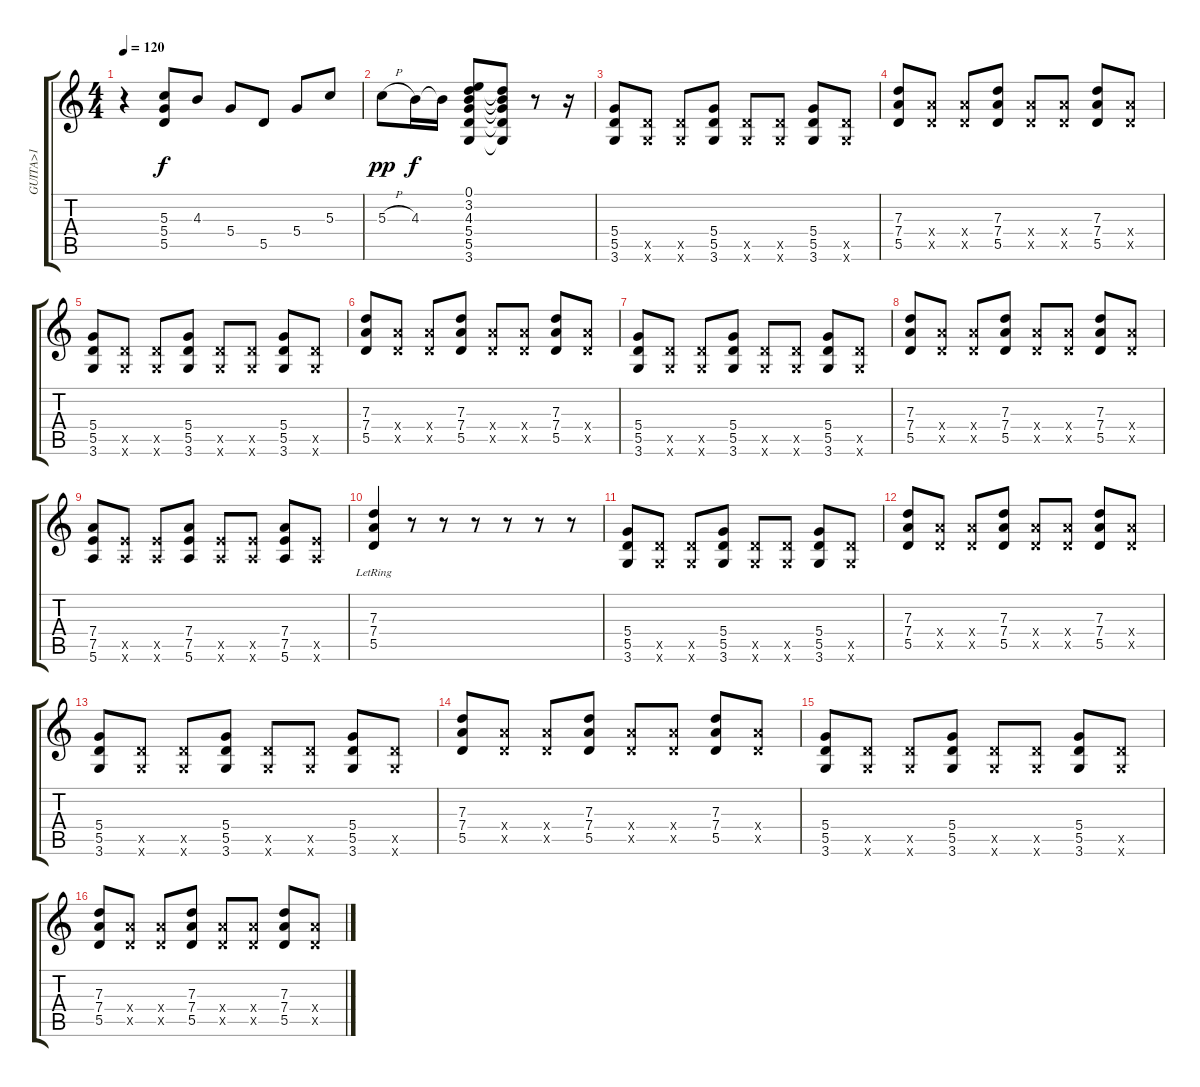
\track ("GUITA>1" "GUITA>1") {instrument acousticguitarnylon}
\staff {score tabs}
\tuning (E4 B3 G3 D3 A2 E2) {hide}
\ts (4 4)
\tempo 120
\clef g2
\ks c
r.4{dy f instrument acousticguitarnylon} (5.3 5.4 5.5).8 4.3.8 5.4.8 5.5.8 5.4.8 5.3.8 |
5.3{h}.8{dy pp} 4.3.16{dy f} 4.3{t}.16 (0.1 3.2 4.3 5.4 5.5 3.6).8 (3.2{t} 4.3{t} 5.4{t} 5.5{t} 3.6{t}).8 r.8 r.16 |
(5.4 5.5 3.6).8 (5.5{x} 3.6{x}).8 (5.5{x} 3.6{x}).8 (5.4 5.5 3.6).8 (5.5{x} 3.6{x}).8 (5.5{x} 3.6{x}).8 (5.4 5.5 3.6).8 (5.5{x} 3.6{x}).8 |
(7.3 7.4 5.5).8 (7.4{x} 5.5{x}).8 (7.4{x} 5.5{x}).8 (7.3 7.4 5.5).8 (7.4{x} 5.5{x}).8 (7.4{x} 5.5{x}).8 (7.3 7.4 5.5).8 (7.4{x} 5.5{x}).8 |
(5.4 5.5 3.6).8 (5.5{x} 3.6{x}).8 (5.5{x} 3.6{x}).8 (5.4 5.5 3.6).8 (5.5{x} 3.6{x}).8 (5.5{x} 3.6{x}).8 (5.4 5.5 3.6).8 (5.5{x} 3.6{x}).8 |
(7.3 7.4 5.5).8 (7.4{x} 5.5{x}).8 (7.4{x} 5.5{x}).8 (7.3 7.4 5.5).8 (7.4{x} 5.5{x}).8 (7.4{x} 5.5{x}).8 (7.3 7.4 5.5).8 (7.4{x} 5.5{x}).8 |
(5.4 5.5 3.6).8 (5.5{x} 3.6{x}).8 (5.5{x} 3.6{x}).8 (5.4 5.5 3.6).8 (5.5{x} 3.6{x}).8 (5.5{x} 3.6{x}).8 (5.4 5.5 3.6).8 (5.5{x} 3.6{x}).8 |
(7.3 7.4 5.5).8 (7.4{x} 5.5{x}).8 (7.4{x} 5.5{x}).8 (7.3 7.4 5.5).8 (7.4{x} 5.5{x}).8 (7.4{x} 5.5{x}).8 (7.3 7.4 5.5).8 (7.4{x} 5.5{x}).8 |
(7.4 7.5 5.6).8 (7.5{x} 5.6{x}).8 (7.5{x} 5.6{x}).8 (7.4 7.5 5.6).8 (7.5{x} 5.6{x}).8 (7.5{x} 5.6{x}).8 (7.4 7.5 5.6).8 (7.5{x} 5.6{x}).8 |
(7.3{lr} 7.4{lr} 5.5{lr}).4 r.8 r.8 r.8 r.8 r.8 r.8 |
(5.4 5.5 3.6).8 (5.5{x} 3.6{x}).8 (5.5{x} 3.6{x}).8 (5.4 5.5 3.6).8 (5.5{x} 3.6{x}).8 (5.5{x} 3.6{x}).8 (5.4 5.5 3.6).8 (5.5{x} 3.6{x}).8 |
(7.3 7.4 5.5).8 (7.4{x} 5.5{x}).8 (7.4{x} 5.5{x}).8 (7.3 7.4 5.5).8 (7.4{x} 5.5{x}).8 (7.4{x} 5.5{x}).8 (7.3 7.4 5.5).8 (7.4{x} 5.5{x}).8 |
(5.4 5.5 3.6).8 (5.5{x} 3.6{x}).8 (5.5{x} 3.6{x}).8 (5.4 5.5 3.6).8 (5.5{x} 3.6{x}).8 (5.5{x} 3.6{x}).8 (5.4 5.5 3.6).8 (5.5{x} 3.6{x}).8 |
(7.3 7.4 5.5).8 (7.4{x} 5.5{x}).8 (7.4{x} 5.5{x}).8 (7.3 7.4 5.5).8 (7.4{x} 5.5{x}).8 (7.4{x} 5.5{x}).8 (7.3 7.4 5.5).8 (7.4{x} 5.5{x}).8 |
(5.4 5.5 3.6).8 (5.5{x} 3.6{x}).8 (5.5{x} 3.6{x}).8 (5.4 5.5 3.6).8 (5.5{x} 3.6{x}).8 (5.5{x} 3.6{x}).8 (5.4 5.5 3.6).8 (5.5{x} 3.6{x}).8 |
(7.3 7.4 5.5).8 (7.4{x} 5.5{x}).8 (7.4{x} 5.5{x}).8 (7.3 7.4 5.5).8 (7.4{x} 5.5{x}).8 (7.4{x} 5.5{x}).8 (7.3 7.4 5.5).8 (7.4{x} 5.5{x}).8
